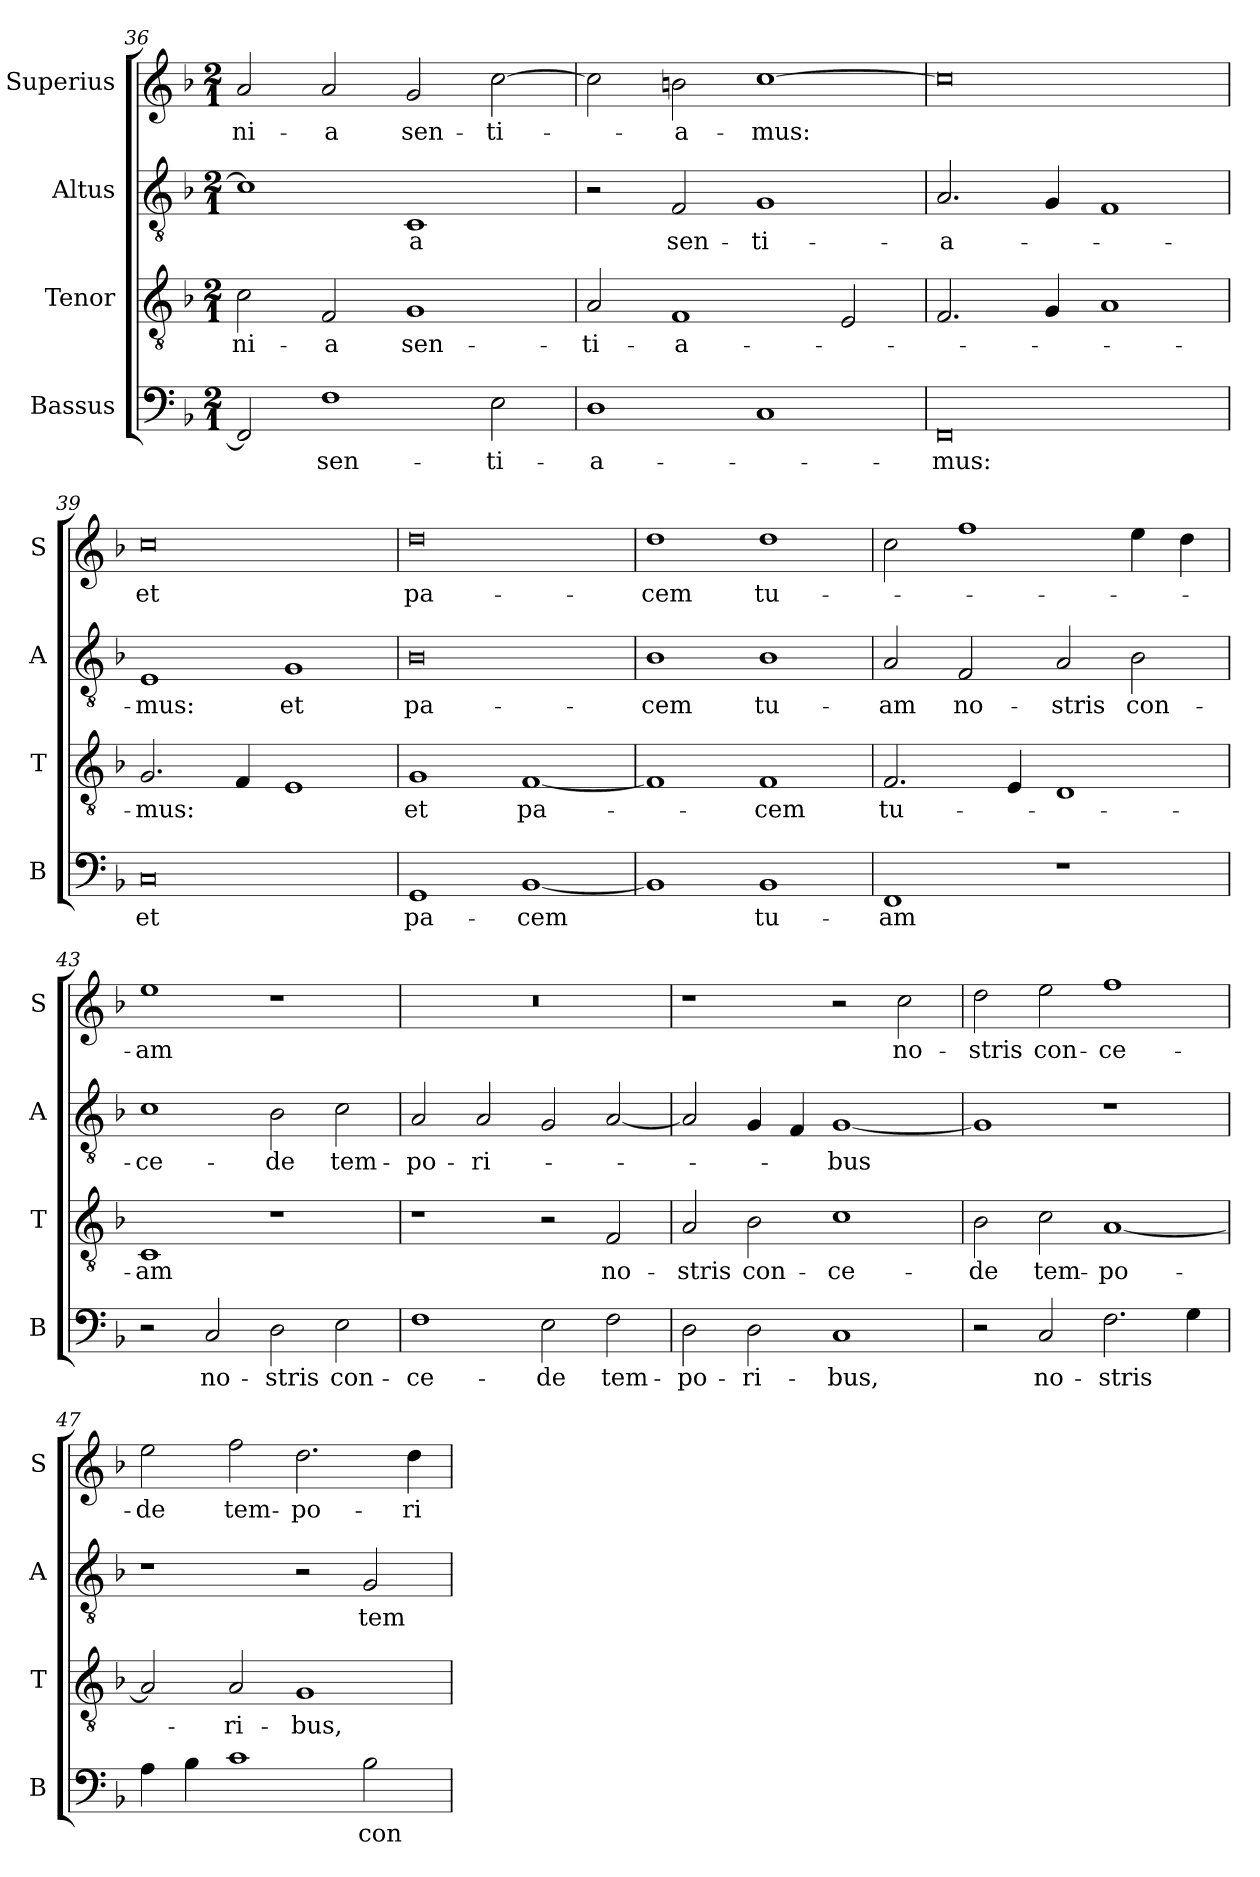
**kern	**text	**kern	**text	**kern	**text	**kern	**text
*part4	*part4	*part3	*part3	*part2	*part2	*part1	*part1
*staff4	*staff4	*staff3	*staff3	*staff2	*staff2	*staff1	*staff1
*I"Bassus	*	*I"Tenor	*	*I"Altus	*	*I"Superius	*
*I'B	*	*I'T	*	*I'A	*	*I'S	*
*clefF4	*	*clefGv2	*	*clefGv2	*	*clefG2	*
*k[b-]	*	*k[b-]	*	*k[b-]	*	*k[b-]	*
*F:	*	*F:	*	*F:	*	*F:	*
*M2/1	*	*M2/1	*	*M2/1	*	*M2/1	*
=36	=36	=36	=36	=36	=36	=36	=36
2FF]	.	2c	-ni-	1c]	.	2a	-ni-
1F	sen-	2F	-a	.	.	2a	-a
.	.	1G	sen-	1C	-a	2g	sen-
2E	-ti-	.	.	.	.	[2cc	-ti-
=37	=37	=37	=37	=37	=37	=37	=37
1D	-a-	2A	-ti-	2r	.	2cc]	.
.	.	1F	-a-	2F	sen-	2bn	-a-
1C	.	.	.	1G	-ti-	[1cc	-mus:
.	.	2E	.	.	.	.	.
=38	=38	=38	=38	=38	=38	=38	=38
0FF	-mus:	2.F	.	2.A	-a-	0cc]	.
.	.	4G	.	4G	.	.	.
.	.	1A	.	1F	.	.	.
=39	=39	=39	=39	=39	=39	=39	=39
0C	et	2.G	-mus:	1E	-mus:	0cc	et
.	.	4F	.	.	.	.	.
.	.	1E	.	1G	et	.	.
=40	=40	=40	=40	=40	=40	=40	=40
1GG	pa-	1G	et	0B-	pa-	0dd	pa-
[1BB-	-cem	[1F	pa-	.	.	.	.
=41	=41	=41	=41	=41	=41	=41	=41
1BB-]	.	1F]	.	1B-	-cem	1dd	-cem
1BB-	tu-	1F	-cem	1B-	tu-	1dd	tu-
=42	=42	=42	=42	=42	=42	=42	=42
1FF	-am	2.F	tu-	2A	-am	2cc	.
.	.	.	.	2F	no-	1ff	.
.	.	4E	.	.	.	.	.
1r	.	1D	.	2A	-stris	.	.
.	.	.	.	2B-	con-	4ee	.
.	.	.	.	.	.	4dd	.
=43	=43	=43	=43	=43	=43	=43	=43
2r	.	1C	-am	1c	-ce-	1ee	-am
2C	no-	.	.	.	.	.	.
2D	-stris	1r	.	2B-	-de	1r	.
2E	con-	.	.	2c	tem-	.	.
=44	=44	=44	=44	=44	=44	=44	=44
1F	-ce-	1r	.	2A	-po-	0r	.
.	.	.	.	2A	-ri-	.	.
2E	-de	2r	.	2G	.	.	.
2F	tem-	2F	no-	[2A	.	.	.
=45	=45	=45	=45	=45	=45	=45	=45
2D	-po-	2A	-stris	2A]	.	1r	.
2D	-ri-	2B-	con-	4G	.	.	.
.	.	.	.	4F	.	.	.
1C	-bus,	1c	-ce-	[1G	-bus	2r	.
.	.	.	.	.	.	2cc	no-
=46	=46	=46	=46	=46	=46	=46	=46
2r	.	2B-	-de	1G]	.	2dd	-stris
2C	no-	2c	tem-	.	.	2ee	con-
2.F	-stris	[1A	-po-	1r	.	1ff	-ce-
4G	.	.	.	.	.	.	.
=47	=47	=47	=47	=47	=47	=47	=47
4A	.	2A]	.	1r	.	2ee	-de
4B-	.	.	.	.	.	.	.
1c	.	2A	-ri-	.	.	2ff	tem-
.	.	1G	-bus,	2r	.	2.dd	-po-
2B-	con-	.	.	2G	tem-	.	.
.	.	.	.	.	.	4dd	-ri-
=	=	=	=	=	=	=	=
*-	*-	*-	*-	*-	*-	*-	*-
